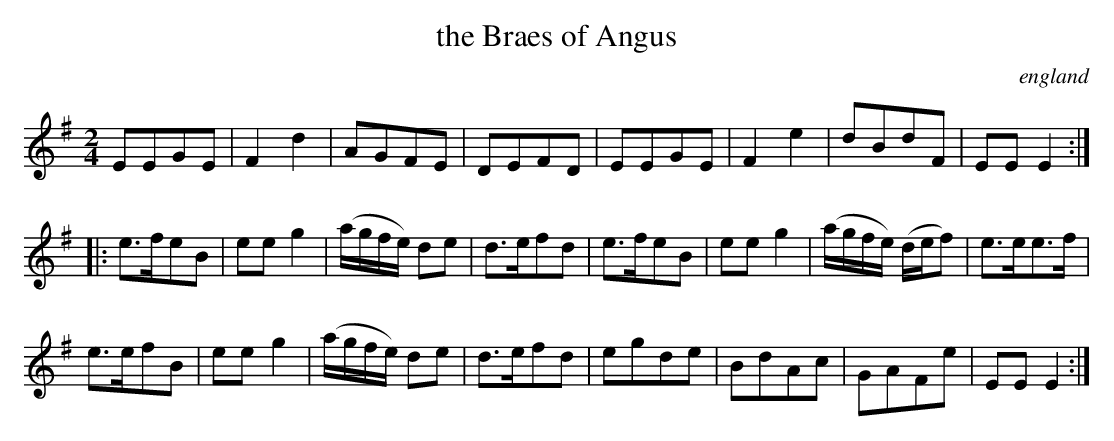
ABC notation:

X:1
T:the Braes of Angus
O:england
M:2/4
L:1/8
K:EMin
EEGE |F2d2| AGFE             |DEFD  |\
EEGE |F2e2| dBdF             |EE E2::
e>feB|eeg2|(a/g/f/e/)  de    |d>efd |\
e>feB|eeg2|(a/g/f/e/) (d/e/f)|e>ee>f|
e>efB|eeg2|(a/g/f/e/)  de    |d>efd |\
egde |BdAc| GAFe             |EE E2:|
